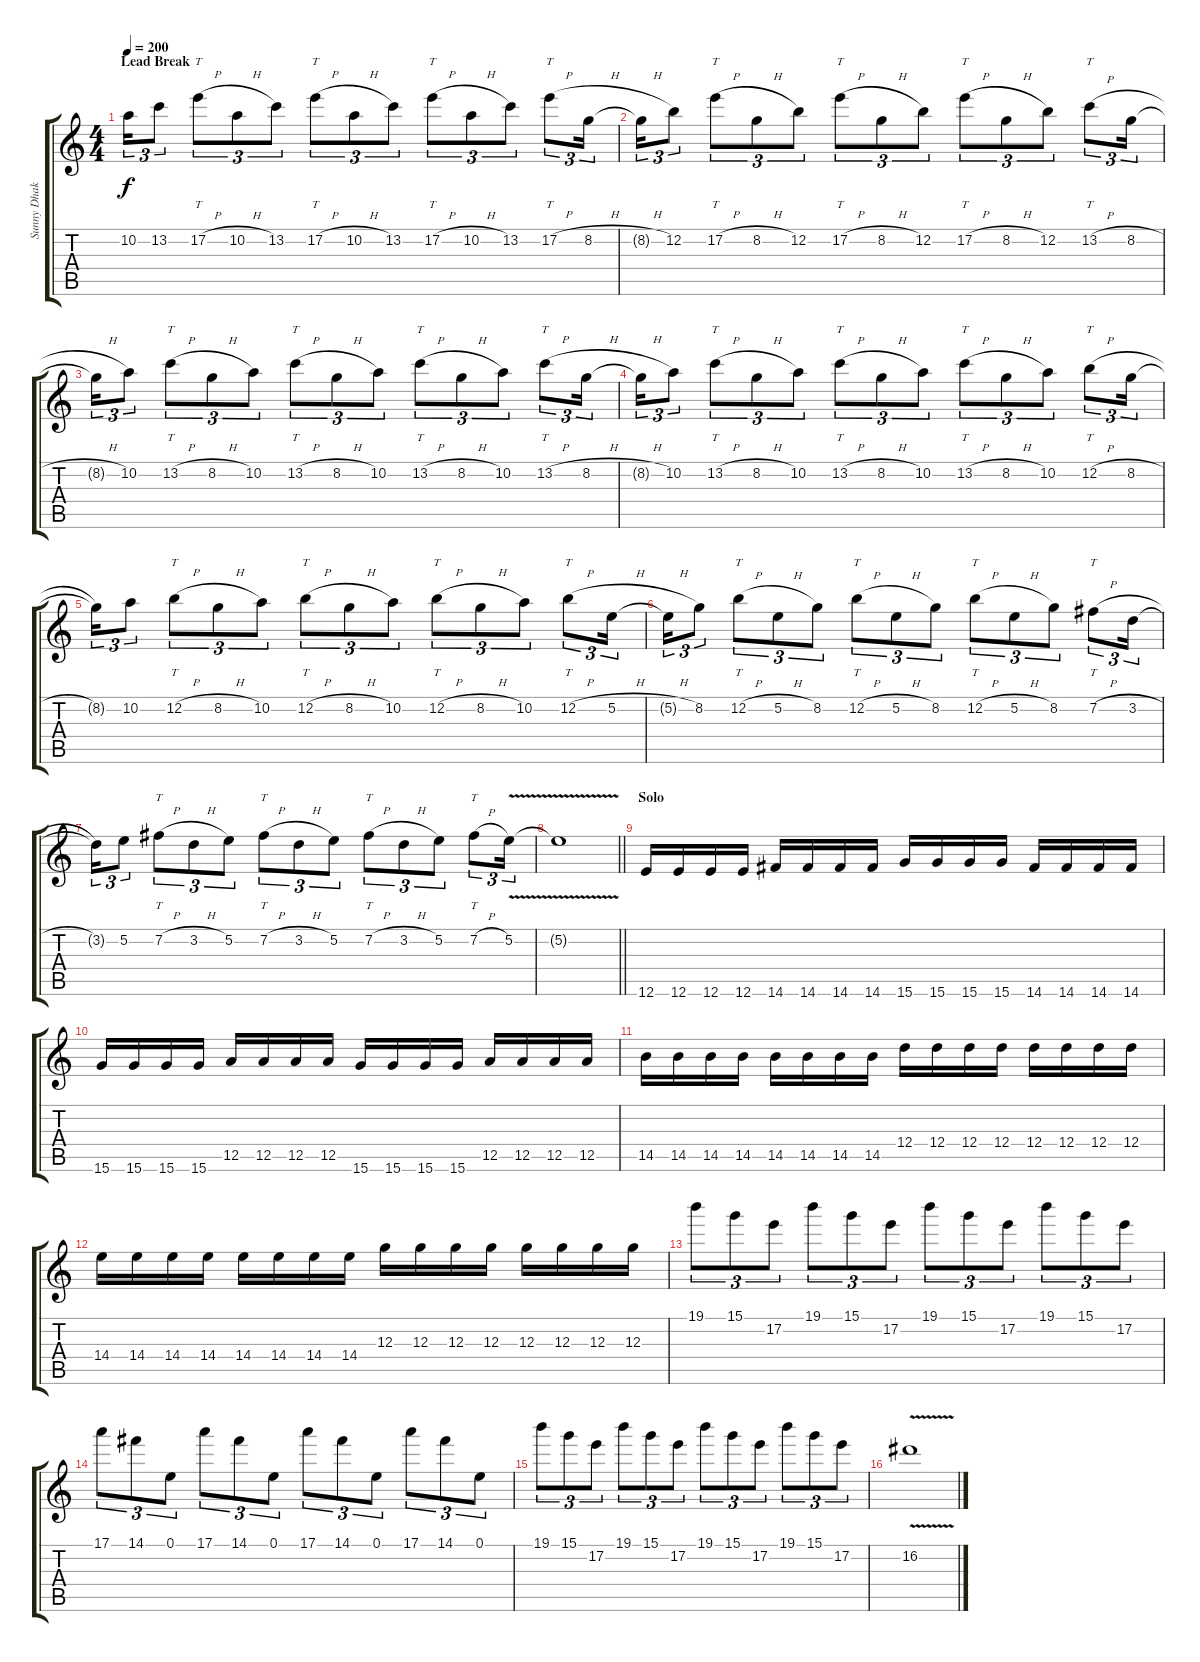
\track ("Sunny Dhak" "Sunny Dhak") {instrument distortionguitar}
\staff {score tabs}
\tuning (E4 B3 G3 D3 A2 E2) {hide}
\ts (4 4)
\section ("" "Lead Break")
\tempo 200
\clef g2
\ks c
10.2{t}.16{tu (3 2) dy f} 13.2.8{tu (3 2)} 17.2{h}.8{tt tu (3 2)} 10.2{h}.8{tu (3 2)} 13.2.8{tu (3 2)} 17.2{h}.8{tt tu (3 2)} 10.2{h}.8{tu (3 2)} 13.2.8{tu (3 2)} 17.2{h}.8{tt tu (3 2)} 10.2{h}.8{tu (3 2)} 13.2.8{tu (3 2)} 17.2{h}.8{tt tu (3 2)} 8.2{h}.16{tu (3 2)} |
8.2{h t}.16{tu (3 2)} 12.2.8{tu (3 2)} 17.2{h}.8{tt tu (3 2)} 8.2{h}.8{tu (3 2)} 12.2.8{tu (3 2)} 17.2{h}.8{tt tu (3 2)} 8.2{h}.8{tu (3 2)} 12.2.8{tu (3 2)} 17.2{h}.8{tt tu (3 2)} 8.2{h}.8{tu (3 2)} 12.2.8{tu (3 2)} 13.2{h}.8{tt tu (3 2)} 8.2{h}.16{tu (3 2)} |
8.2{h t}.16{tu (3 2)} 10.2.8{tu (3 2)} 13.2{h}.8{tt tu (3 2)} 8.2{h}.8{tu (3 2)} 10.2.8{tu (3 2)} 13.2{h}.8{tt tu (3 2)} 8.2{h}.8{tu (3 2)} 10.2.8{tu (3 2)} 13.2{h}.8{tt tu (3 2)} 8.2{h}.8{tu (3 2)} 10.2.8{tu (3 2)} 13.2{h}.8{tt tu (3 2)} 8.2{h}.16{tu (3 2)} |
8.2{h t}.16{tu (3 2)} 10.2.8{tu (3 2)} 13.2{h}.8{tt tu (3 2)} 8.2{h}.8{tu (3 2)} 10.2.8{tu (3 2)} 13.2{h}.8{tt tu (3 2)} 8.2{h}.8{tu (3 2)} 10.2.8{tu (3 2)} 13.2{h}.8{tt tu (3 2)} 8.2{h}.8{tu (3 2)} 10.2.8{tu (3 2)} 12.2{h}.8{tt tu (3 2)} 8.2{h}.16{tu (3 2)} |
8.2{t}.16{tu (3 2)} 10.2.8{tu (3 2)} 12.2{h}.8{tt tu (3 2)} 8.2{h}.8{tu (3 2)} 10.2.8{tu (3 2)} 12.2{h}.8{tt tu (3 2)} 8.2{h}.8{tu (3 2)} 10.2.8{tu (3 2)} 12.2{h}.8{tt tu (3 2)} 8.2{h}.8{tu (3 2)} 10.2.8{tu (3 2)} 12.2{h}.8{tt tu (3 2)} 5.2{h}.16{tu (3 2)} |
5.2{h t}.16{tu (3 2)} 8.2.8{tu (3 2)} 12.2{h}.8{tt tu (3 2)} 5.2{h}.8{tu (3 2)} 8.2.8{tu (3 2)} 12.2{h}.8{tt tu (3 2)} 5.2{h}.8{tu (3 2)} 8.2.8{tu (3 2)} 12.2{h}.8{tt tu (3 2)} 5.2{h}.8{tu (3 2)} 8.2.8{tu (3 2)} 7.2{h}.8{tt tu (3 2)} 3.2{h}.16{tu (3 2)} |
3.2{t}.16{tu (3 2)} 5.2.8{tu (3 2)} 7.2{h}.8{tt tu (3 2)} 3.2{h}.8{tu (3 2)} 5.2.8{tu (3 2)} 7.2{h}.8{tt tu (3 2)} 3.2{h}.8{tu (3 2)} 5.2.8{tu (3 2)} 7.2{h}.8{tt tu (3 2)} 3.2{h}.8{tu (3 2)} 5.2.8{tu (3 2)} 7.2{h}.8{tt tu (3 2)} 5.2{v}.16{tu (3 2)} |
\barLineRight lightlight
5.2{t}.1 |
\section ("" "Solo")
12.6.16 12.6.16 12.6.16 12.6.16 14.6.16 14.6.16 14.6.16 14.6.16 15.6.16 15.6.16 15.6.16 15.6.16 14.6.16 14.6.16 14.6.16 14.6.16 |
15.6.16 15.6.16 15.6.16 15.6.16 12.5.16 12.5.16 12.5.16 12.5.16 15.6.16 15.6.16 15.6.16 15.6.16 12.5.16 12.5.16 12.5.16 12.5.16 |
14.5.16 14.5.16 14.5.16 14.5.16 14.5.16 14.5.16 14.5.16 14.5.16 12.4.16 12.4.16 12.4.16 12.4.16 12.4.16 12.4.16 12.4.16 12.4.16 |
14.4.16 14.4.16 14.4.16 14.4.16 14.4.16 14.4.16 14.4.16 14.4.16 12.3.16 12.3.16 12.3.16 12.3.16 12.3.16 12.3.16 12.3.16 12.3.16 |
19.1.8{tu (3 2)} 15.1.8{tu (3 2)} 17.2.8{tu (3 2)} 19.1.8{tu (3 2)} 15.1.8{tu (3 2)} 17.2.8{tu (3 2)} 19.1.8{tu (3 2)} 15.1.8{tu (3 2)} 17.2.8{tu (3 2)} 19.1.8{tu (3 2)} 15.1.8{tu (3 2)} 17.2.8{tu (3 2)} |
17.1.8{tu (3 2)} 14.1.8{tu (3 2)} 0.1.8{tu (3 2)} 17.1.8{tu (3 2)} 14.1.8{tu (3 2)} 0.1.8{tu (3 2)} 17.1.8{tu (3 2)} 14.1.8{tu (3 2)} 0.1.8{tu (3 2)} 17.1.8{tu (3 2)} 14.1.8{tu (3 2)} 0.1.8{tu (3 2)} |
19.1.8{tu (3 2)} 15.1.8{tu (3 2)} 17.2.8{tu (3 2)} 19.1.8{tu (3 2)} 15.1.8{tu (3 2)} 17.2.8{tu (3 2)} 19.1.8{tu (3 2)} 15.1.8{tu (3 2)} 17.2.8{tu (3 2)} 19.1.8{tu (3 2)} 15.1.8{tu (3 2)} 17.2.8{tu (3 2)} |
16.2{v}.1
